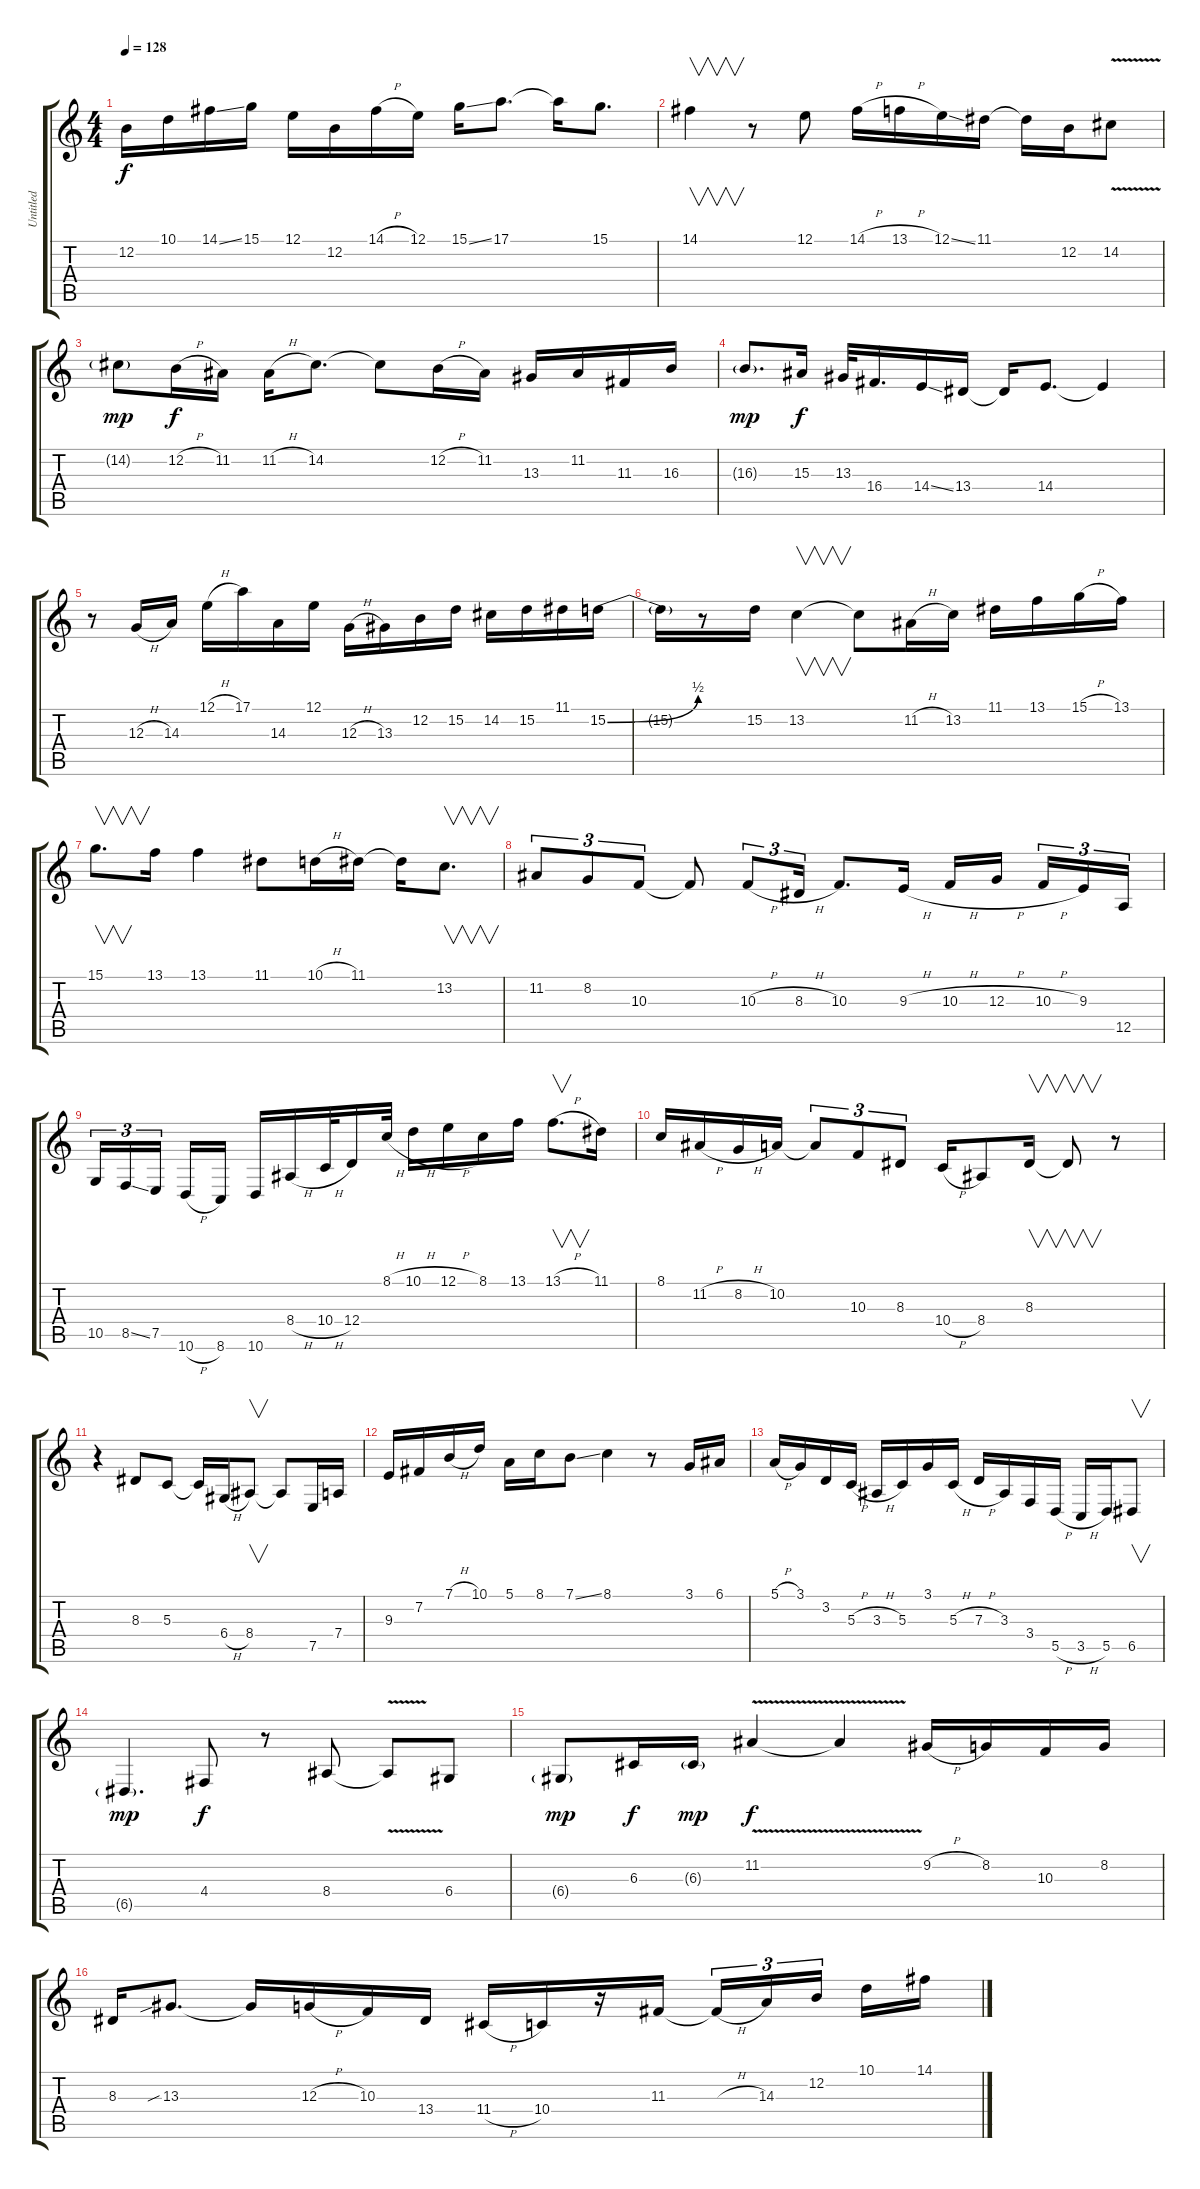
\track ("Untitled" "Untitled") {instrument altosax}
\staff {score tabs}
\tuning (E4 B3 G3 D3 A2 E2) {hide}
\ts (4 4)
\tempo 128
\clef g2
\ks c
12.2.16{dy f} 10.1.16 14.1{ss}.16 15.1.16 12.1.16 12.2.16 14.1{h}.16 12.1.16 15.1{ss}.16 17.1.8{d} 17.1{t}.16 15.1.8{d} |
14.1.4{v} r.8 12.1.8 14.1{h}.16 13.1{h}.16 12.1{ss}.16 11.1.16 11.1{t}.16 12.2.16 14.2{v}.8 |
14.2{g}.8{dy mp} 12.2{h}.16{dy f} 11.2.16 11.2{h}.16 14.2.8{d} 14.2{t}.8 12.2{h}.16 11.2.16 13.3.16 11.2.16 11.3.16 16.3.16 |
16.3{g}.8{d dy mp} 15.3.16{dy f} 13.3.32 16.4.16{d} 14.4{ss}.16 13.4.16 13.4{t}.16 14.4.8{d} 14.4{t}.4 |
r.8 12.3{h}.16 14.3.16 12.1{h}.16 17.1.16 14.3.16 12.1.16 12.3{h}.16 13.3.16 12.2.16 15.2.16 14.2.16 15.2.16 11.1.16 15.2{be (bend 0 0 60 2)}.16 |
15.2{t}.16 r.8 15.2.16 13.2.4{v} 13.2{t}.8 11.2{h}.16 13.2.16 11.1.16 13.1.16 15.1{h}.16 13.1.16 |
15.1.8{v d} 13.1.16 13.1.4 11.1.8 10.1{h}.16 11.1.16 11.1{t}.16 13.2.8{v d} |
11.2.8{tu (3 2)} 8.2.8{tu (3 2)} 10.3.8{tu (3 2)} 10.3{t}.8 10.3{h}.8{tu (3 2)} 8.3{h}.16{tu (3 2)} 10.3.8{d} 9.3{h}.16 10.3{h}.16 12.3{h}.16{beam splitsecondary} 10.3{h}.16{tu (3 2)} 9.3.16{tu (3 2)} 12.5.16{tu (3 2)} |
10.5.16{tu (3 2)} 8.5{ss}.16{tu (3 2)} 7.5.16{tu (3 2) beam splitsecondary} 10.6{h}.16 8.6.16 10.6.16 8.4{h}.16 10.4{h}.32 12.4.16 8.1{h}.32 10.1{h}.16 12.1{h}.16 8.1.16 13.1.16 13.1{h}.8{v d} 11.1.16 |
8.1.16 11.2{h}.16 8.2{h}.16 10.2.16 10.2{t}.8{tu (3 2)} 10.3.8{tu (3 2)} 8.3.8{tu (3 2)} 10.4{h}.16 8.4.8 8.3.16{v} 8.3{t}.8{v} r.8 |
r.4 8.3.8 5.3.8 5.3{t}.16 6.4{h}.16 8.4.8{v} 8.4{t}.8 7.5.16 7.4.16 |
9.3.16 7.2.16 7.1{h}.16 10.1.16 5.1.16 8.1.16 7.1{ss}.8 8.1.4 r.8 3.1.16 6.1.16 |
5.1{h}.16 3.1.16 3.2.16 5.3{h}.16 3.3{h}.16 5.3.16 3.1.16 5.3{h}.16 7.3{h}.16 3.3.16 3.4.16 5.5{h}.16 3.5{h}.16 5.5.16 6.5.8{v} |
6.5{g}.4{d dy mp} 4.4.8{dy f} r.8 8.4.8 8.4{v t}.8 6.4.8 |
6.4{g}.8{dy mp} 6.3.16{dy f} 6.3{g}.16{dy mp} 11.2{v}.4{dy f} 11.2{v t}.4 9.2{h}.16 8.2.16 10.3.16 8.2.16 |
8.3.16 13.3{sib}.8{d} 13.3{t}.16 12.3{h}.16 10.3.16 13.4.16 11.4{h}.16 10.4.16 r.16 11.3.16 11.3{h t}.16{tu (3 2)} 14.3.16{tu (3 2)} 12.2.16{tu (3 2) beam splitsecondary} 10.1.16 14.1{ss}.16
